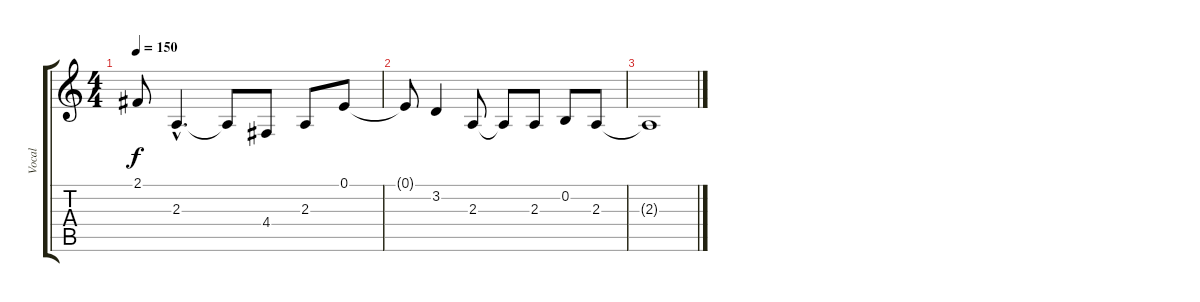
\track ("Vocal" "Vocal") {instrument lead6voice}
\staff {score tabs}
\tuning (E4 B3 G3 D3 A2 E2) {hide}
\ts (4 4)
\tempo 150
\clef g2
\ks c
2.1{t}.8{dy f} 2.3{hac}.4{d} 2.3{t}.8 4.4.8 2.3.8 0.1.8 |
0.1{t}.8 3.2.4 2.3.8 2.3{t}.8 2.3.8 0.2.8 2.3.8 |
2.3{t}.1
